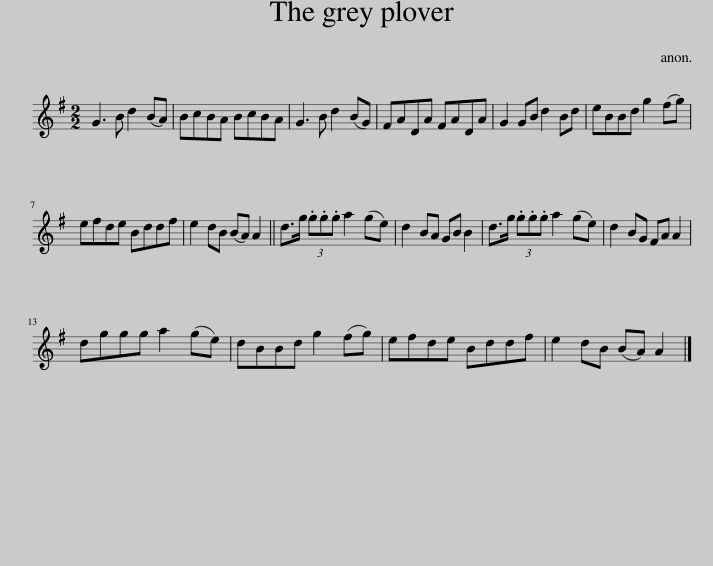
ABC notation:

X:1
L:1/8
M:2/2
I:linebreak $
K:G
V:1 treble
V:1
 G3 B d2 (BA) | BcBA BcBA | G3 B d2 (BG) | FADA FADA | G2 GB d2 Bd | %5
 eBBd g2 (fg) |$ efde Bddf | e2 dB (BA) A2 || d>g (3.g.g.g a2 (ge) | d2 BA GB B2 | %10
 d>g (3.g.g.g a2 (ge) | d2 BG FA A2 |$ dggg a2 (ge) | dBBd g2 (fg) | efde Bddf | %15
 e2 dB (BA) A2 |] %16
